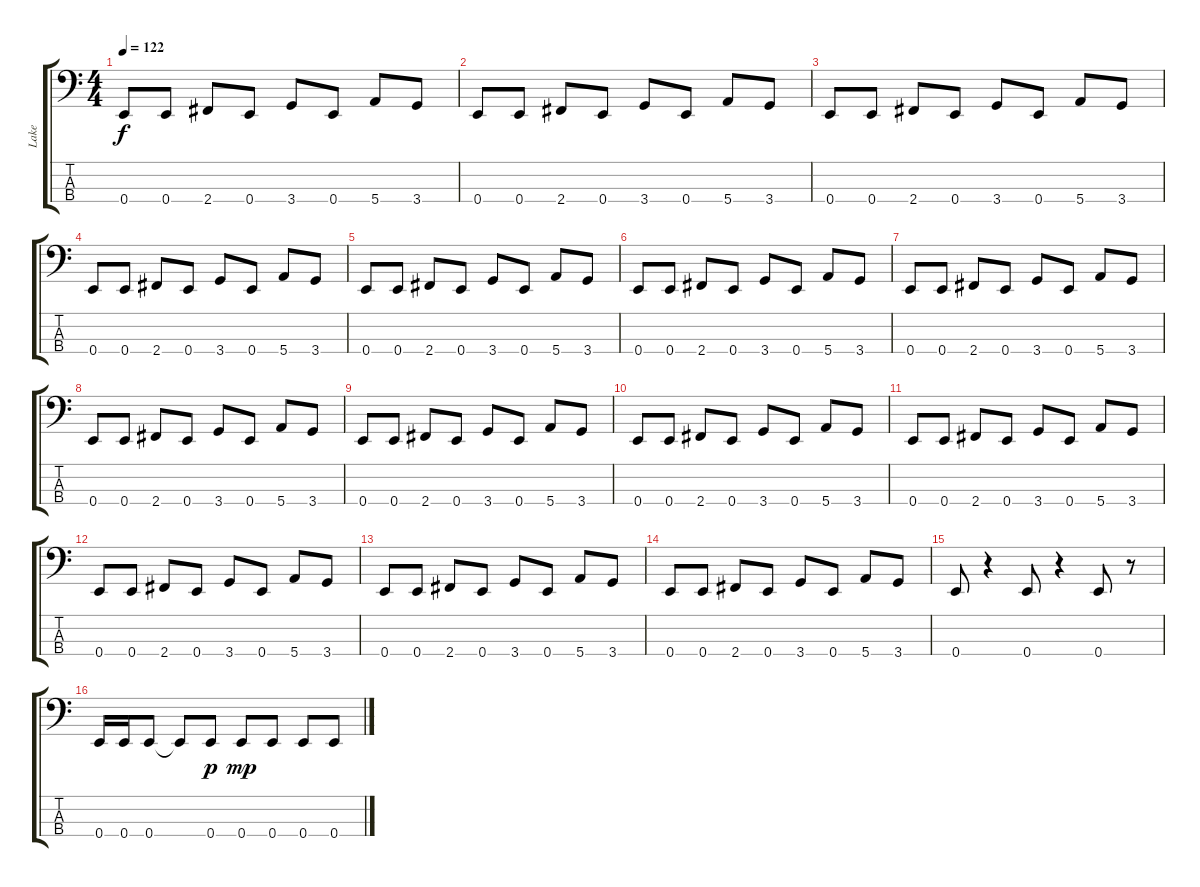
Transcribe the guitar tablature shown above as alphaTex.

\track ("Lake" "Lake") {instrument fretlessbass}
\staff {score tabs}
\tuning (G2 D2 A1 E1) {hide}
\ts (4 4)
\tempo 122
\clef f4
\ks c
0.4.8{dy f} 0.4.8 2.4.8 0.4.8 3.4.8 0.4.8 5.4.8 3.4.8 |
0.4.8 0.4.8 2.4.8 0.4.8 3.4.8 0.4.8 5.4.8 3.4.8 |
0.4.8 0.4.8 2.4.8 0.4.8 3.4.8 0.4.8 5.4.8 3.4.8 |
0.4.8 0.4.8 2.4.8 0.4.8 3.4.8 0.4.8 5.4.8 3.4.8 |
0.4.8 0.4.8 2.4.8 0.4.8 3.4.8 0.4.8 5.4.8 3.4.8 |
0.4.8 0.4.8 2.4.8 0.4.8 3.4.8 0.4.8 5.4.8 3.4.8 |
0.4.8 0.4.8 2.4.8 0.4.8 3.4.8 0.4.8 5.4.8 3.4.8 |
0.4.8 0.4.8 2.4.8 0.4.8 3.4.8 0.4.8 5.4.8 3.4.8 |
0.4.8 0.4.8 2.4.8 0.4.8 3.4.8 0.4.8 5.4.8 3.4.8 |
0.4.8 0.4.8 2.4.8 0.4.8 3.4.8 0.4.8 5.4.8 3.4.8 |
0.4.8 0.4.8 2.4.8 0.4.8 3.4.8 0.4.8 5.4.8 3.4.8 |
0.4.8 0.4.8 2.4.8 0.4.8 3.4.8 0.4.8 5.4.8 3.4.8 |
0.4.8 0.4.8 2.4.8 0.4.8 3.4.8 0.4.8 5.4.8 3.4.8 |
0.4.8 0.4.8 2.4.8 0.4.8 3.4.8 0.4.8 5.4.8 3.4.8 |
0.4.8 r.4 0.4.8 r.4 0.4.8 r.8 |
0.4.16 0.4.16 0.4.8 0.4{t}.8 0.4.8{dy p} 0.4.8{dy mp} 0.4.8 0.4.8 0.4.8
